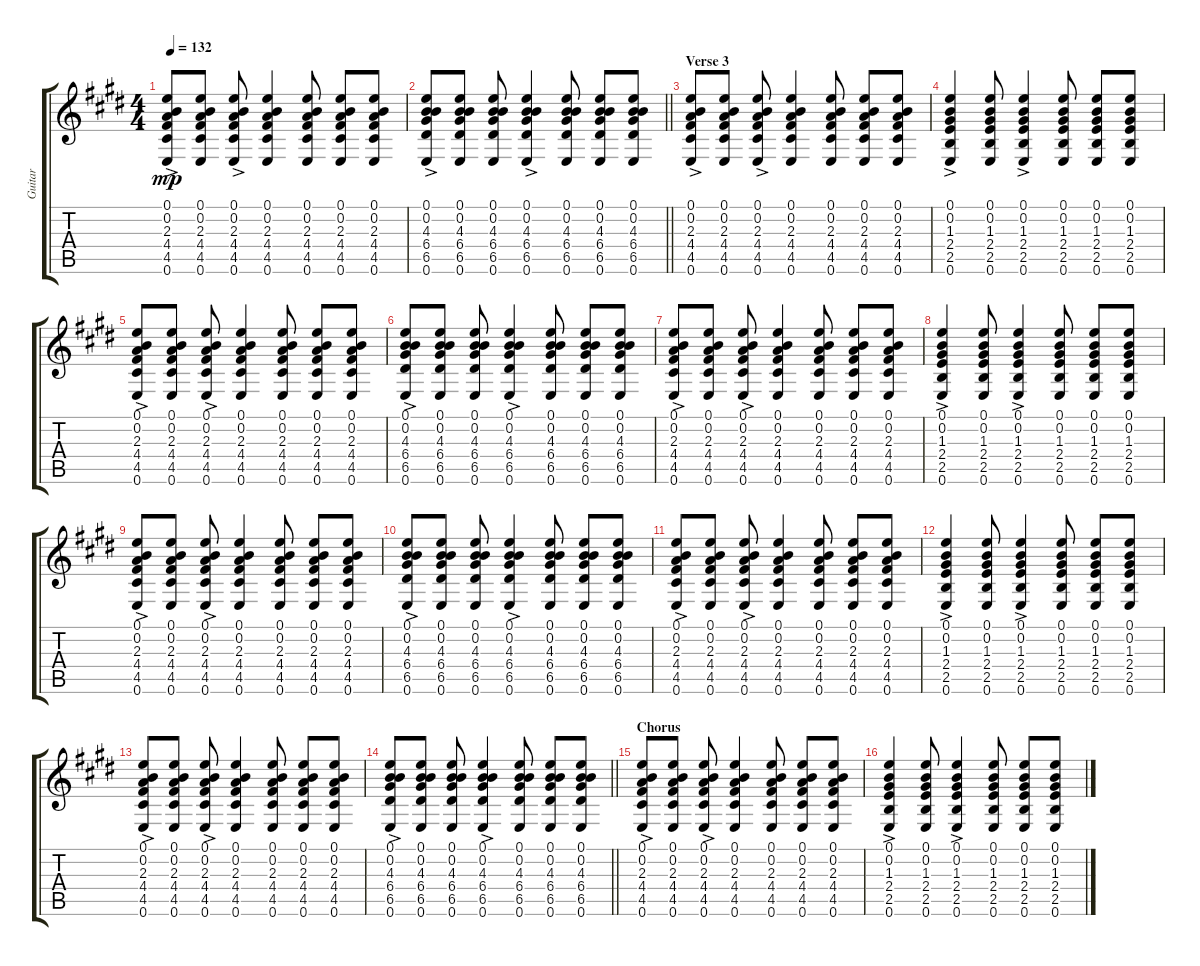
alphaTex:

\track ("Guitar" "Guitar") {instrument acousticguitarsteel}
\staff {score tabs}
\tuning (E4 B3 G3 D3 A2 E2) {hide}
\ts (4 4)
\tempo 132
\clef g2
\ks e
(0.1{ac} 0.2{ac} 2.3{ac} 4.4{ac} 4.5{ac} 0.6).8{dy mp} (0.1 0.2 2.3 4.4 4.5 0.6).8 (0.1{ac} 0.2{ac} 2.3{ac} 4.4{ac} 4.5{ac} 0.6).8 (0.1 0.2 2.3 4.4 4.5 0.6).4 (0.1 0.2 2.3 4.4 4.5 0.6).8 (0.1 0.2 2.3 4.4 4.5 0.6).8 (0.1 0.2 2.3 4.4 4.5 0.6).8 |
\barLineRight lightlight
(0.1{ac} 0.2{ac} 4.3{ac} 6.4{ac} 6.5{ac} 0.6).8 (0.1 0.2 4.3 6.4 6.5 0.6).8 (0.1 0.2 4.3 6.4 6.5 0.6).8 (0.1{ac} 0.2{ac} 4.3{ac} 6.4{ac} 6.5{ac} 0.6).4 (0.1 0.2 4.3 6.4 6.5 0.6).8 (0.1 0.2 4.3 6.4 6.5 0.6).8 (0.1 0.2 4.3 6.4 6.5 0.6).8 |
\section ("" "Verse 3")
(0.1{ac} 0.2{ac} 2.3{ac} 4.4{ac} 4.5{ac} 0.6).8 (0.1 0.2 2.3 4.4 4.5 0.6).8 (0.1{ac} 0.2{ac} 2.3{ac} 4.4{ac} 4.5{ac} 0.6).8 (0.1 0.2 2.3 4.4 4.5 0.6).4 (0.1 0.2 2.3 4.4 4.5 0.6).8 (0.1 0.2 2.3 4.4 4.5 0.6).8 (0.1 0.2 2.3 4.4 4.5 0.6).8 |
(0.1{ac} 0.2{ac} 1.3{ac} 2.4{ac} 2.5{ac} 0.6).4 (0.1 0.2 1.3 2.4 2.5 0.6).8 (0.1{ac} 0.2{ac} 1.3{ac} 2.4{ac} 2.5{ac} 0.6).4 (0.1 0.2 1.3 2.4 2.5 0.6).8 (0.1 0.2 1.3 2.4 2.5 0.6).8 (0.1 0.2 1.3 2.4 2.5 0.6).8 |
(0.1{ac} 0.2{ac} 2.3{ac} 4.4{ac} 4.5{ac} 0.6).8 (0.1 0.2 2.3 4.4 4.5 0.6).8 (0.1{ac} 0.2{ac} 2.3{ac} 4.4{ac} 4.5{ac} 0.6).8 (0.1 0.2 2.3 4.4 4.5 0.6).4 (0.1 0.2 2.3 4.4 4.5 0.6).8 (0.1 0.2 2.3 4.4 4.5 0.6).8 (0.1 0.2 2.3 4.4 4.5 0.6).8 |
(0.1{ac} 0.2{ac} 4.3{ac} 6.4{ac} 6.5{ac} 0.6).8 (0.1 0.2 4.3 6.4 6.5 0.6).8 (0.1 0.2 4.3 6.4 6.5 0.6).8 (0.1{ac} 0.2{ac} 4.3{ac} 6.4{ac} 6.5{ac} 0.6).4 (0.1 0.2 4.3 6.4 6.5 0.6).8 (0.1 0.2 4.3 6.4 6.5 0.6).8 (0.1 0.2 4.3 6.4 6.5 0.6).8 |
(0.1{ac} 0.2{ac} 2.3{ac} 4.4{ac} 4.5{ac} 0.6).8 (0.1 0.2 2.3 4.4 4.5 0.6).8 (0.1{ac} 0.2{ac} 2.3{ac} 4.4{ac} 4.5{ac} 0.6).8 (0.1 0.2 2.3 4.4 4.5 0.6).4 (0.1 0.2 2.3 4.4 4.5 0.6).8 (0.1 0.2 2.3 4.4 4.5 0.6).8 (0.1 0.2 2.3 4.4 4.5 0.6).8 |
(0.1{ac} 0.2{ac} 1.3{ac} 2.4{ac} 2.5{ac} 0.6).4 (0.1 0.2 1.3 2.4 2.5 0.6).8 (0.1{ac} 0.2{ac} 1.3{ac} 2.4{ac} 2.5{ac} 0.6).4 (0.1 0.2 1.3 2.4 2.5 0.6).8 (0.1 0.2 1.3 2.4 2.5 0.6).8 (0.1 0.2 1.3 2.4 2.5 0.6).8 |
(0.1{ac} 0.2{ac} 2.3{ac} 4.4{ac} 4.5{ac} 0.6).8 (0.1 0.2 2.3 4.4 4.5 0.6).8 (0.1{ac} 0.2{ac} 2.3{ac} 4.4{ac} 4.5{ac} 0.6).8 (0.1 0.2 2.3 4.4 4.5 0.6).4 (0.1 0.2 2.3 4.4 4.5 0.6).8 (0.1 0.2 2.3 4.4 4.5 0.6).8 (0.1 0.2 2.3 4.4 4.5 0.6).8 |
(0.1{ac} 0.2{ac} 4.3{ac} 6.4{ac} 6.5{ac} 0.6).8 (0.1 0.2 4.3 6.4 6.5 0.6).8 (0.1 0.2 4.3 6.4 6.5 0.6).8 (0.1{ac} 0.2{ac} 4.3{ac} 6.4{ac} 6.5{ac} 0.6).4 (0.1 0.2 4.3 6.4 6.5 0.6).8 (0.1 0.2 4.3 6.4 6.5 0.6).8 (0.1 0.2 4.3 6.4 6.5 0.6).8 |
(0.1{ac} 0.2{ac} 2.3{ac} 4.4{ac} 4.5{ac} 0.6).8 (0.1 0.2 2.3 4.4 4.5 0.6).8 (0.1{ac} 0.2{ac} 2.3{ac} 4.4{ac} 4.5{ac} 0.6).8 (0.1 0.2 2.3 4.4 4.5 0.6).4 (0.1 0.2 2.3 4.4 4.5 0.6).8 (0.1 0.2 2.3 4.4 4.5 0.6).8 (0.1 0.2 2.3 4.4 4.5 0.6).8 |
(0.1{ac} 0.2{ac} 1.3{ac} 2.4{ac} 2.5{ac} 0.6).4 (0.1 0.2 1.3 2.4 2.5 0.6).8 (0.1{ac} 0.2{ac} 1.3{ac} 2.4{ac} 2.5{ac} 0.6).4 (0.1 0.2 1.3 2.4 2.5 0.6).8 (0.1 0.2 1.3 2.4 2.5 0.6).8 (0.1 0.2 1.3 2.4 2.5 0.6).8 |
(0.1{ac} 0.2{ac} 2.3{ac} 4.4{ac} 4.5{ac} 0.6).8 (0.1 0.2 2.3 4.4 4.5 0.6).8 (0.1{ac} 0.2{ac} 2.3{ac} 4.4{ac} 4.5{ac} 0.6).8 (0.1 0.2 2.3 4.4 4.5 0.6).4 (0.1 0.2 2.3 4.4 4.5 0.6).8 (0.1 0.2 2.3 4.4 4.5 0.6).8 (0.1 0.2 2.3 4.4 4.5 0.6).8 |
\barLineRight lightlight
(0.1{ac} 0.2{ac} 4.3{ac} 6.4{ac} 6.5{ac} 0.6).8 (0.1 0.2 4.3 6.4 6.5 0.6).8 (0.1 0.2 4.3 6.4 6.5 0.6).8 (0.1{ac} 0.2{ac} 4.3{ac} 6.4{ac} 6.5{ac} 0.6).4 (0.1 0.2 4.3 6.4 6.5 0.6).8 (0.1 0.2 4.3 6.4 6.5 0.6).8 (0.1 0.2 4.3 6.4 6.5 0.6).8 |
\section ("" "Chorus")
(0.1{ac} 0.2{ac} 2.3{ac} 4.4{ac} 4.5{ac} 0.6).8 (0.1 0.2 2.3 4.4 4.5 0.6).8 (0.1{ac} 0.2{ac} 2.3{ac} 4.4{ac} 4.5{ac} 0.6).8 (0.1 0.2 2.3 4.4 4.5 0.6).4 (0.1 0.2 2.3 4.4 4.5 0.6).8 (0.1 0.2 2.3 4.4 4.5 0.6).8 (0.1 0.2 2.3 4.4 4.5 0.6).8 |
(0.1{ac} 0.2{ac} 1.3{ac} 2.4{ac} 2.5{ac} 0.6).4 (0.1 0.2 1.3 2.4 2.5 0.6).8 (0.1{ac} 0.2{ac} 1.3{ac} 2.4{ac} 2.5{ac} 0.6).4 (0.1 0.2 1.3 2.4 2.5 0.6).8 (0.1 0.2 1.3 2.4 2.5 0.6).8 (0.1 0.2 1.3 2.4 2.5 0.6).8
